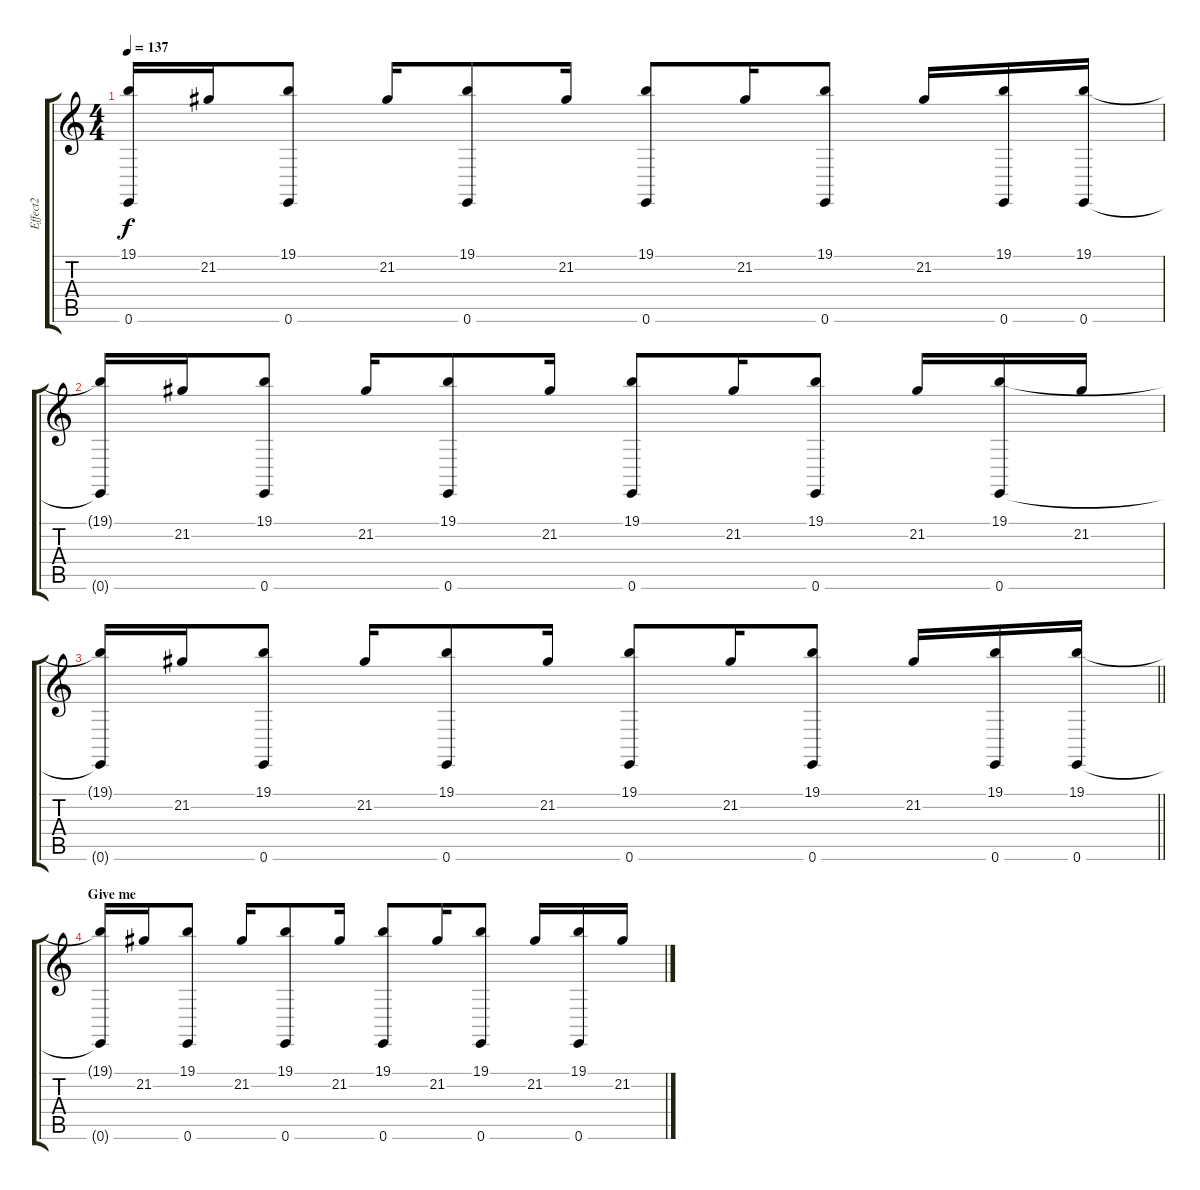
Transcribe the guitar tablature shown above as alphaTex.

\track ("Effect2" "Effect2") {instrument fx5brightness}
\staff {score tabs}
\tuning (E4 B3 G3 D3 A2 E2) {hide}
\ts (4 4)
\tempo 137
\clef g2
\ks c
(19.1{t} 0.6{t}).16{dy f volume 5} 21.2.16{volume 3} (19.1 0.6).8 21.2.16 (19.1 0.6).8 21.2.16 (19.1 0.6).8 21.2.16 (19.1 0.6).8 21.2.16 (19.1 0.6).16{volume 5} (19.1 0.6).16 |
(19.1{t} 0.6{t}).16{volume 5} 21.2.16 (19.1 0.6).8 21.2.16 (19.1 0.6).8 21.2.16 (19.1 0.6).8 21.2.16 (19.1 0.6).8 21.2.16 (19.1 0.6).16 21.2.16 |
\barLineRight lightlight
(19.1{t} 0.6{t}).16{volume 5} 21.2.16{volume 3} (19.1 0.6).8 21.2.16 (19.1 0.6).8 21.2.16 (19.1 0.6).8 21.2.16 (19.1 0.6).8 21.2.16 (19.1 0.6).16{volume 5} (19.1 0.6).16 |
\section ("" "Give me ")
(19.1{t} 0.6{t}).16{volume 5} 21.2.16 (19.1 0.6).8 21.2.16 (19.1 0.6).8 21.2.16 (19.1 0.6).8 21.2.16 (19.1 0.6).8 21.2.16 (19.1 0.6).16 21.2.16
